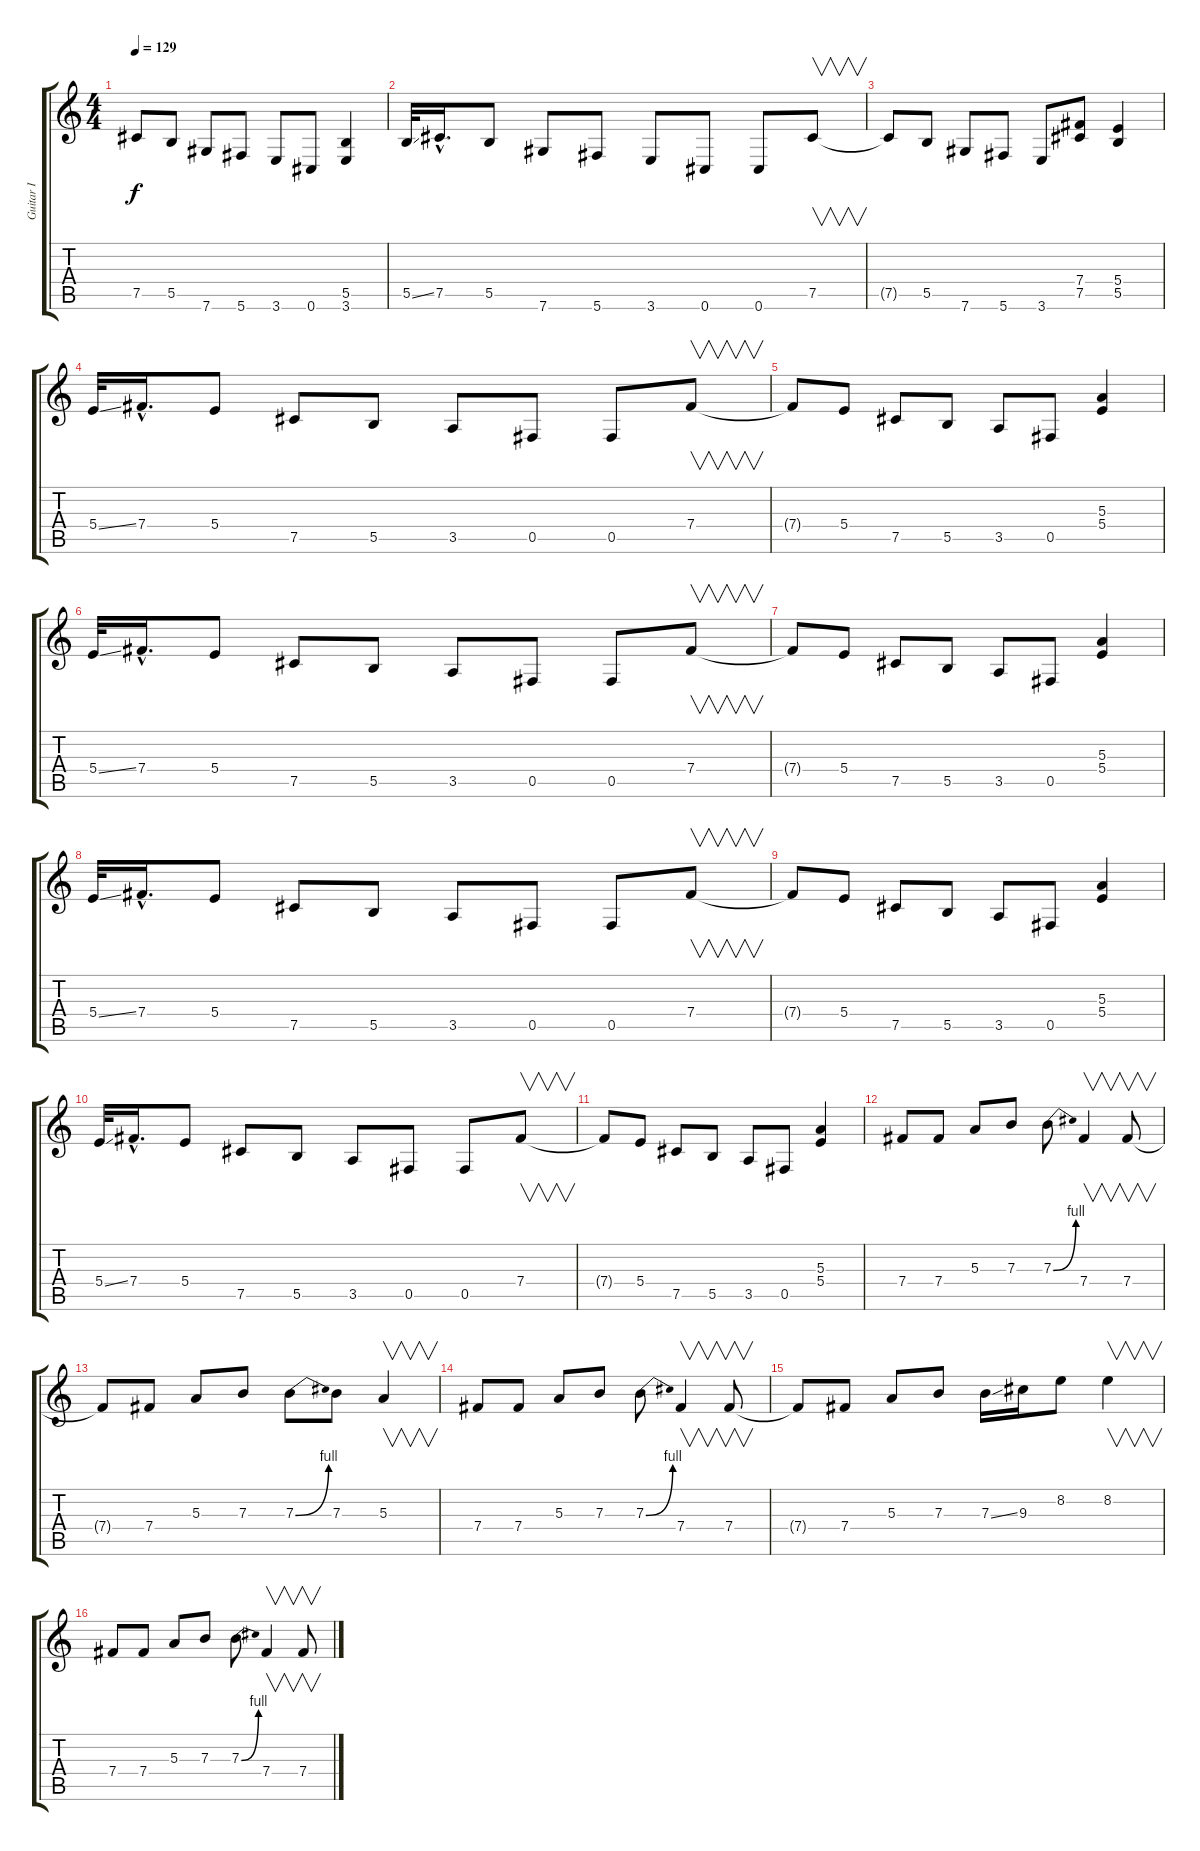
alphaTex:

\track ("Guitar I" "Guitar I") {instrument overdrivenguitar}
\staff {score tabs}
\tuning (Db4 Ab3 E3 B2 Gb2 Db2) {hide}
\ts (4 4)
\tempo 129
\clef g2
\ks c
7.5{t}.8{dy f} 5.5.8 7.6.8 5.6.8 3.6.8 0.6.8 (5.5 3.6).4 |
5.5{ss}.32 7.5{hac}.16{d} 5.5.8 7.6.8 5.6.8 3.6.8 0.6.8 0.6.8 7.5.8{v} |
7.5{t}.8 5.5.8 7.6.8 5.6.8 3.6.8 (7.4 7.5).8 (5.4 5.5).4 |
5.4{ss}.32 7.4{hac}.16{d} 5.4.8 7.5.8 5.5.8 3.5.8 0.5.8 0.5.8 7.4.8{v} |
7.4{t}.8 5.4.8 7.5.8 5.5.8 3.5.8 0.5.8 (5.3 5.4).4 |
5.4{ss}.32 7.4{hac}.16{d} 5.4.8 7.5.8 5.5.8 3.5.8 0.5.8 0.5.8 7.4.8{v} |
7.4{t}.8 5.4.8 7.5.8 5.5.8 3.5.8 0.5.8 (5.3 5.4).4 |
5.4{ss}.32 7.4{hac}.16{d} 5.4.8 7.5.8 5.5.8 3.5.8 0.5.8 0.5.8 7.4.8{v} |
7.4{t}.8 5.4.8 7.5.8 5.5.8 3.5.8 0.5.8 (5.3 5.4).4 |
5.4{ss}.32 7.4{hac}.16{d} 5.4.8 7.5.8 5.5.8 3.5.8 0.5.8 0.5.8 7.4.8{v} |
7.4{t}.8 5.4.8 7.5.8 5.5.8 3.5.8 0.5.8 (5.3 5.4).4 |
7.4.8 7.4.8 5.3.8 7.3.8 7.3{be (bend 0 0 60 4)}.8 7.4.4{v} 7.4.8{v} |
7.4{t}.8 7.4.8 5.3.8 7.3.8 7.3{be (bend 0 0 60 4)}.8 7.3.8 5.3.4{v} |
7.4.8 7.4.8 5.3.8 7.3.8 7.3{be (bend 0 0 60 4)}.8 7.4.4{v} 7.4.8{v} |
7.4{t}.8 7.4.8 5.3.8 7.3.8 7.3{ss}.16 9.3.16 8.2.8 8.2.4{v} |
7.4.8 7.4.8 5.3.8 7.3.8 7.3{be (bend 0 0 60 4)}.8 7.4.4{v} 7.4.8{v}
